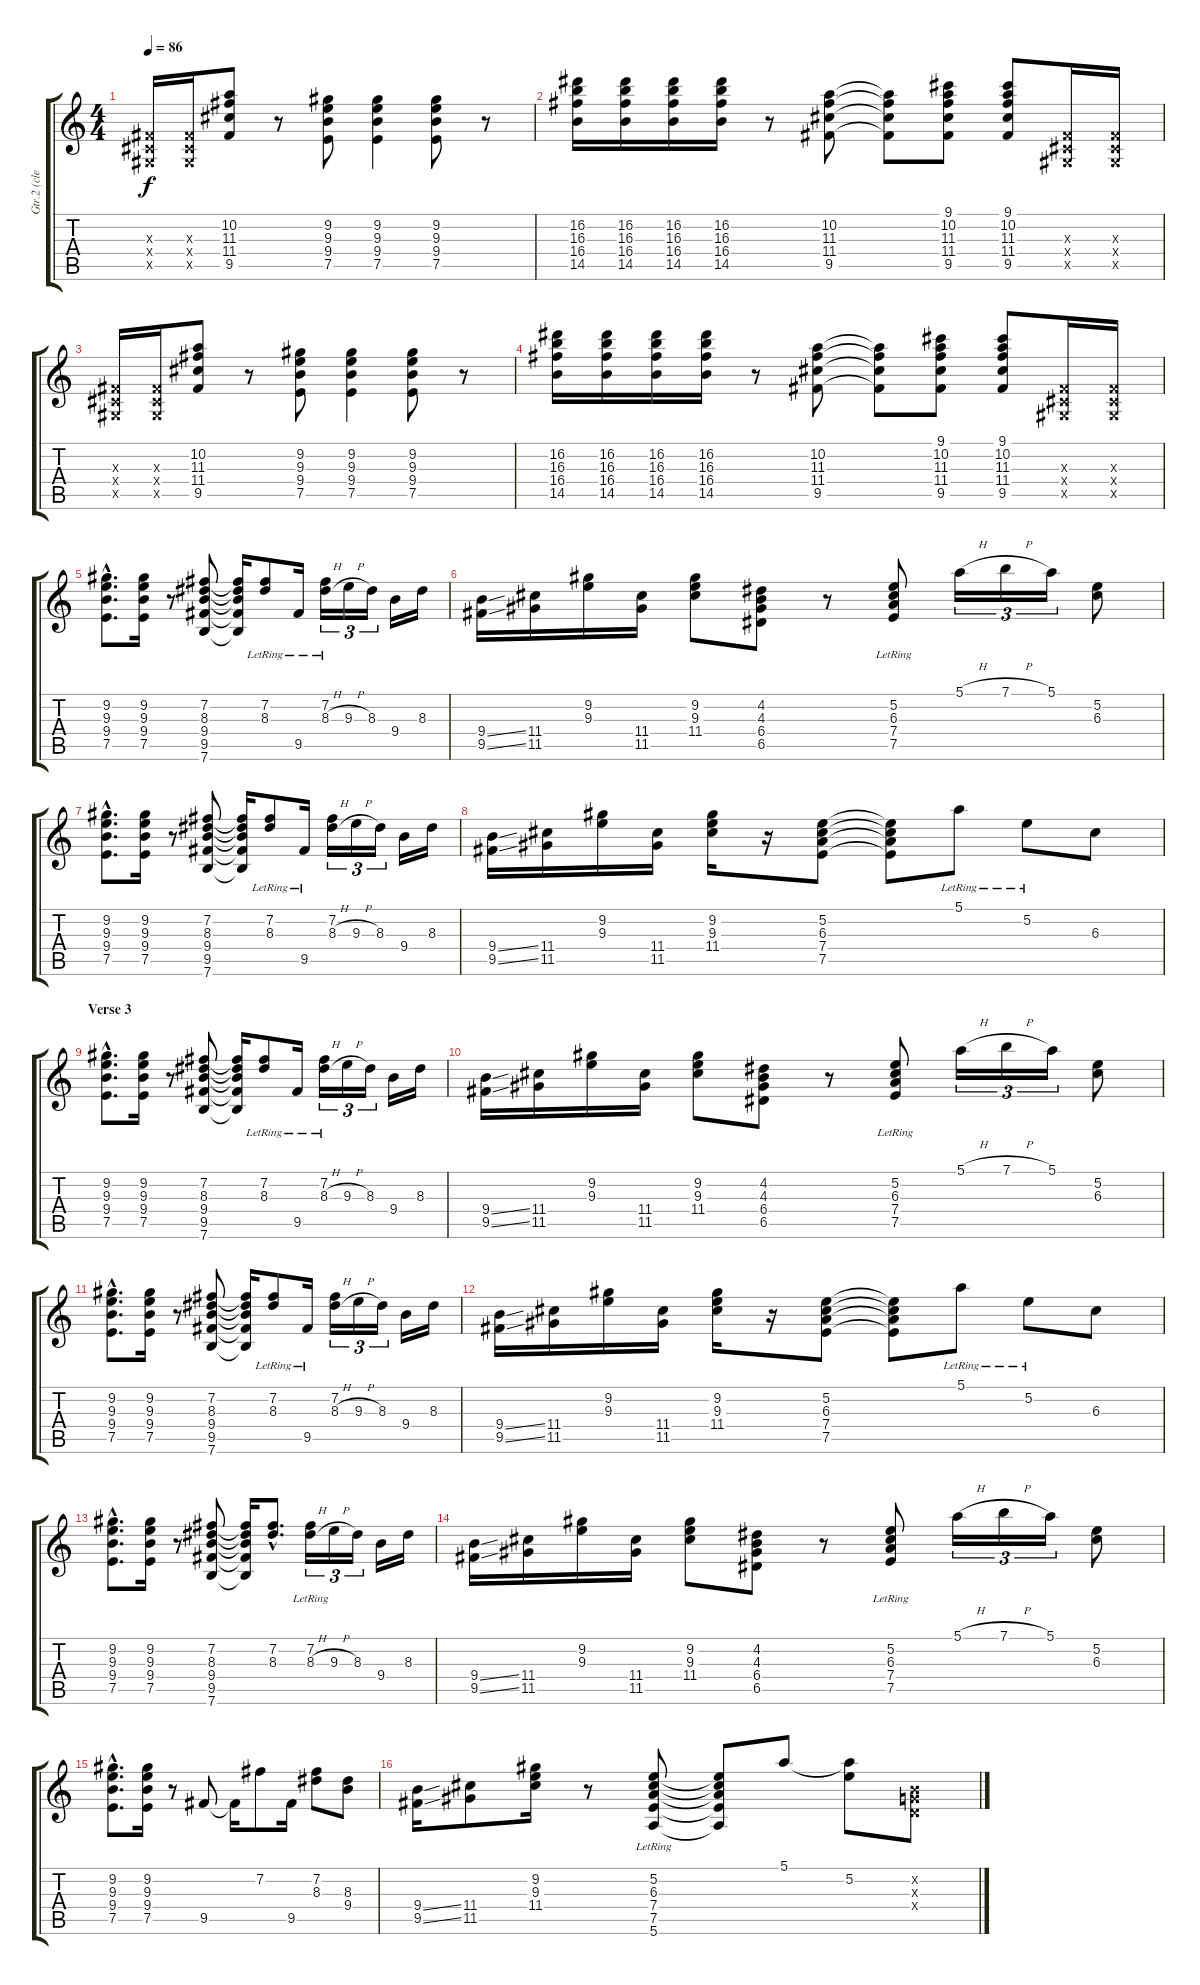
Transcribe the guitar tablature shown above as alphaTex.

\track ("Gtr.2 (clean)" "Gtr.2 (cle") {instrument electricguitarclean}
\staff {score tabs}
\tuning (E4 B3 G3 D3 A2 E2) {hide}
\ts (4 4)
\tempo 86
\clef g2
\ks c
(-1.3{x} -1.4{x} -1.5{x}).16{dy f} (-1.3{x} -1.4{x} -1.5{x}).16 (10.2 11.3 11.4 9.5).8 r.8 (9.2 9.3 9.4 7.5).8 (9.2 9.3 9.4 7.5).4 (9.2 9.3 9.4 7.5).8 r.8 |
(16.2 16.3 16.4 14.5).16 (16.2 16.3 16.4 14.5).16 (16.2 16.3 16.4 14.5).16 (16.2 16.3 16.4 14.5).16 r.8 (10.2 11.3 11.4 9.5).8 (10.2{t} 11.3{t} 11.4{t} 9.5{t}).8 (9.1 10.2 11.3 11.4 9.5).8 (9.1 10.2 11.3 11.4 9.5).8 (-1.3{x} -1.4{x} -1.5{x}).16 (-1.3{x} -1.4{x} -1.5{x}).16 |
(-1.3{x} -1.4{x} -1.5{x}).16 (-1.3{x} -1.4{x} -1.5{x}).16 (10.2 11.3 11.4 9.5).8 r.8 (9.2 9.3 9.4 7.5).8 (9.2 9.3 9.4 7.5).4 (9.2 9.3 9.4 7.5).8 r.8 |
(16.2 16.3 16.4 14.5).16 (16.2 16.3 16.4 14.5).16 (16.2 16.3 16.4 14.5).16 (16.2 16.3 16.4 14.5).16 r.8 (10.2 11.3 11.4 9.5).8 (10.2{t} 11.3{t} 11.4{t} 9.5{t}).8 (9.1 10.2 11.3 11.4 9.5).8 (9.1 10.2 11.3 11.4 9.5).8 (-1.3{x} -1.4{x} -1.5{x}).16 (-1.3{x} -1.4{x} -1.5{x}).16 |
(9.2{hac} 9.3{hac} 9.4{hac} 7.5{hac}).8{d} (9.2 9.3 9.4 7.5).16 r.8 (7.2 8.3 9.4 9.5 7.6).8 (7.2{t} 8.3{t} 9.4{t} 9.5{t} 7.6{t}).16 (7.2{lr} 8.3{lr}).8 9.5{lr}.16 (7.2{lr} 8.3{h}).16{tu (3 2)} 9.3{h}.16{tu (3 2)} 8.3.16{tu (3 2)} 9.4.16 8.3.16 |
(9.4{ss} 9.5{ss}).16 (11.4 11.5).16 (9.2 9.3).16 (11.4 11.5).16 (9.2 9.3 11.4).8 (4.2 4.3 6.4 6.5).8 r.8 (5.2{lr} 6.3{lr} 7.4{lr} 7.5{lr}).8 5.1{h}.16{tu (3 2)} 7.1{h}.16{tu (3 2)} 5.1.16{tu (3 2)} (5.2 6.3).8 |
(9.2{hac} 9.3{hac} 9.4{hac} 7.5{hac}).8{d} (9.2 9.3 9.4 7.5).16 r.8 (7.2 8.3 9.4 9.5 7.6).8 (7.2{t} 8.3{t} 9.4{t} 9.5{t} 7.6{t}).16 (7.2{lr} 8.3{lr}).8 9.5{lr}.16 (7.2 8.3{h}).16{tu (3 2)} 9.3{h}.16{tu (3 2)} 8.3.16{tu (3 2)} 9.4.16 8.3.16 |
(9.4{ss} 9.5{ss}).16 (11.4 11.5).16 (9.2 9.3).16 (11.4 11.5).16 (9.2 9.3 11.4).16 r.16 (5.2 6.3 7.4 7.5).8 (5.2{t} 6.3{t} 7.4{t} 7.5{t}).8 5.1{lr}.8 5.2{lr}.8 6.3.8 |
\section ("" "Verse 3")
(9.2{hac} 9.3{hac} 9.4{hac} 7.5{hac}).8{d} (9.2 9.3 9.4 7.5).16 r.8 (7.2 8.3 9.4 9.5 7.6).8 (7.2{t} 8.3{t} 9.4{t} 9.5{t} 7.6{t}).16 (7.2{lr} 8.3{lr}).8 9.5{lr}.16 (7.2{lr} 8.3{h}).16{tu (3 2)} 9.3{h}.16{tu (3 2)} 8.3.16{tu (3 2)} 9.4.16 8.3.16 |
(9.4{ss} 9.5{ss}).16 (11.4 11.5).16 (9.2 9.3).16 (11.4 11.5).16 (9.2 9.3 11.4).8 (4.2 4.3 6.4 6.5).8 r.8 (5.2{lr} 6.3{lr} 7.4{lr} 7.5{lr}).8 5.1{h}.16{tu (3 2)} 7.1{h}.16{tu (3 2)} 5.1.16{tu (3 2)} (5.2 6.3).8 |
(9.2{hac} 9.3{hac} 9.4{hac} 7.5{hac}).8{d} (9.2 9.3 9.4 7.5).16 r.8 (7.2 8.3 9.4 9.5 7.6).8 (7.2{t} 8.3{t} 9.4{t} 9.5{t} 7.6{t}).16 (7.2{lr} 8.3{lr}).8 9.5{lr}.16 (7.2 8.3{h}).16{tu (3 2)} 9.3{h}.16{tu (3 2)} 8.3.16{tu (3 2)} 9.4.16 8.3.16 |
(9.4{ss} 9.5{ss}).16 (11.4 11.5).16 (9.2 9.3).16 (11.4 11.5).16 (9.2 9.3 11.4).16 r.16 (5.2 6.3 7.4 7.5).8 (5.2{t} 6.3{t} 7.4{t} 7.5{t}).8 5.1{lr}.8 5.2{lr}.8 6.3.8 |
(9.2{hac} 9.3{hac} 9.4{hac} 7.5{hac}).8{d} (9.2 9.3 9.4 7.5).16 r.8 (7.2 8.3 9.4 9.5 7.6).8 (7.2{t} 8.3{t} 9.4{t} 9.5{t} 7.6{t}).16 (7.2{hac} 8.3{hac}).8{d} (7.2{lr} 8.3{h}).16{tu (3 2)} 9.3{h}.16{tu (3 2)} 8.3.16{tu (3 2)} 9.4.16 8.3.16 |
(9.4{ss} 9.5{ss}).16 (11.4 11.5).16 (9.2 9.3).16 (11.4 11.5).16 (9.2 9.3 11.4).8 (4.2 4.3 6.4 6.5).8 r.8 (5.2{lr} 6.3{lr} 7.4{lr} 7.5{lr}).8 5.1{h}.16{tu (3 2)} 7.1{h}.16{tu (3 2)} 5.1.16{tu (3 2)} (5.2 6.3).8 |
(9.2{hac} 9.3{hac} 9.4{hac} 7.5{hac}).8{d} (9.2 9.3 9.4 7.5).16 r.8 9.5.8 9.5{t}.16 7.2.8 9.5.16 (7.2 8.3).8 (8.3 9.4).8 |
(9.4{ss} 9.5{ss}).16 (11.4 11.5).8 (9.2 9.3 11.4).16 r.8 (5.2{lr} 6.3{lr} 7.4{lr} 7.5{lr} 5.6{lr}).8 (5.2{t} 6.3{t} 7.4{t} 7.5{t} 5.6{t}).8 5.1.8 (5.1{t} 5.2).8 (0.2{x} 0.3{x} 0.4{x}).8
